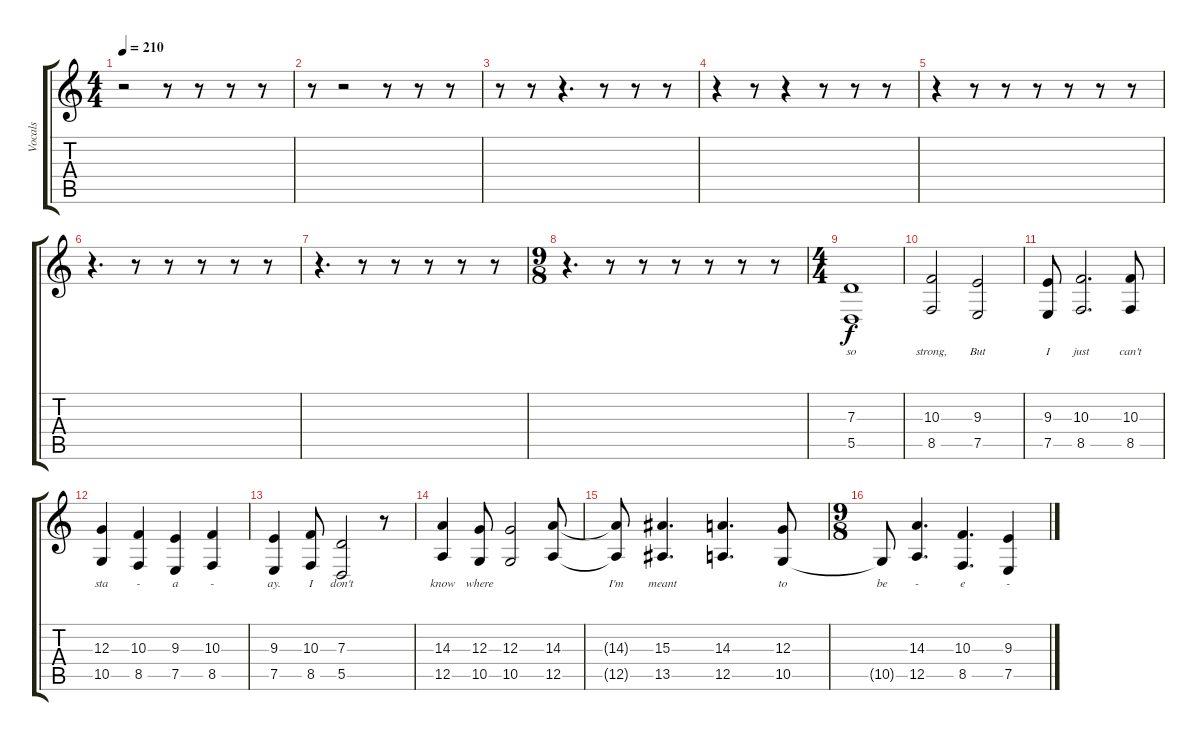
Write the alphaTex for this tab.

\track ("Vocals" "Vocals") {instrument harmonica}
\staff {score tabs}
\tuning (E4 B3 G3 D3 A2 E2) {hide}
\ts (4 4)
\tempo 210
\clef g2
\ks c
r.2{dy f} r.8 r.8 r.8 r.8 |
r.8 r.2 r.8 r.8 r.8 |
r.8 r.8 r.4{d} r.8 r.8 r.8 |
r.4 r.8 r.4 r.8 r.8 r.8 |
r.4 r.8 r.8 r.8 r.8 r.8 r.8 |
r.4{d} r.8 r.8 r.8 r.8 r.8 |
r.4{d} r.8 r.8 r.8 r.8 r.8 |
\ts (9 8)
r.4{d} r.8 r.8 r.8 r.8 r.8 r.8 |
\ts (4 4)
(7.3 5.5).1{lyrics (0 "so") lyrics (1 "") lyrics (2 "") lyrics (3 "") lyrics (4 "")} |
(10.3 8.5).2{lyrics (0 "strong,") lyrics (1 "") lyrics (2 "") lyrics (3 "") lyrics (4 "")} (9.3 7.5).2{lyrics (0 "But") lyrics (1 "") lyrics (2 "") lyrics (3 "") lyrics (4 "")} |
(9.3 7.5).8{lyrics (0 "I") lyrics (1 "") lyrics (2 "") lyrics (3 "") lyrics (4 "")} (10.3 8.5).2{d lyrics (0 "just") lyrics (1 "") lyrics (2 "") lyrics (3 "") lyrics (4 "")} (10.3 8.5).8{lyrics (0 "can't") lyrics (1 "") lyrics (2 "") lyrics (3 "") lyrics (4 "")} |
(12.3 10.5).4{lyrics (0 "sta") lyrics (1 "") lyrics (2 "") lyrics (3 "") lyrics (4 "")} (10.3 8.5).4{lyrics (0 "-") lyrics (1 "") lyrics (2 "") lyrics (3 "") lyrics (4 "")} (9.3 7.5).4{lyrics (0 "a") lyrics (1 "") lyrics (2 "") lyrics (3 "") lyrics (4 "")} (10.3 8.5).4{lyrics (0 "-") lyrics (1 "") lyrics (2 "") lyrics (3 "") lyrics (4 "")} |
(9.3 7.5).4{lyrics (0 "ay.") lyrics (1 "") lyrics (2 "") lyrics (3 "") lyrics (4 "")} (10.3 8.5).8{lyrics (0 "I") lyrics (1 "") lyrics (2 "") lyrics (3 "") lyrics (4 "")} (7.3 5.5).2{lyrics (0 "don't") lyrics (1 "") lyrics (2 "") lyrics (3 "") lyrics (4 "")} r.8 |
(14.3 12.5).4{lyrics (0 "know") lyrics (1 "") lyrics (2 "") lyrics (3 "") lyrics (4 "")} (12.3 10.5).8{lyrics (0 "where") lyrics (1 "") lyrics (2 "") lyrics (3 "") lyrics (4 "")} (12.3 10.5).2{lyrics (0 "") lyrics (1 "") lyrics (2 "") lyrics (3 "") lyrics (4 "")} (14.3 12.5).8{lyrics (0 "") lyrics (1 "") lyrics (2 "") lyrics (3 "") lyrics (4 "")} |
(14.3{t} 12.5{t}).8{lyrics (0 "I'm") lyrics (1 "") lyrics (2 "") lyrics (3 "") lyrics (4 "")} (15.3 13.5).4{d lyrics (0 "meant") lyrics (1 "") lyrics (2 "") lyrics (3 "") lyrics (4 "")} (14.3 12.5).4{d lyrics (0 "") lyrics (1 "") lyrics (2 "") lyrics (3 "") lyrics (4 "")} (12.3 10.5).8{lyrics (0 "to") lyrics (1 "") lyrics (2 "") lyrics (3 "") lyrics (4 "")} |
\ts (9 8)
10.5{t}.8{lyrics (0 "be") lyrics (1 "") lyrics (2 "") lyrics (3 "") lyrics (4 "")} (14.3 12.5).4{d lyrics (0 "-") lyrics (1 "") lyrics (2 "") lyrics (3 "") lyrics (4 "")} (10.3 8.5).4{d lyrics (0 "e") lyrics (1 "") lyrics (2 "") lyrics (3 "") lyrics (4 "")} (9.3 7.5).4{lyrics (0 "-") lyrics (1 "") lyrics (2 "") lyrics (3 "") lyrics (4 "")}
